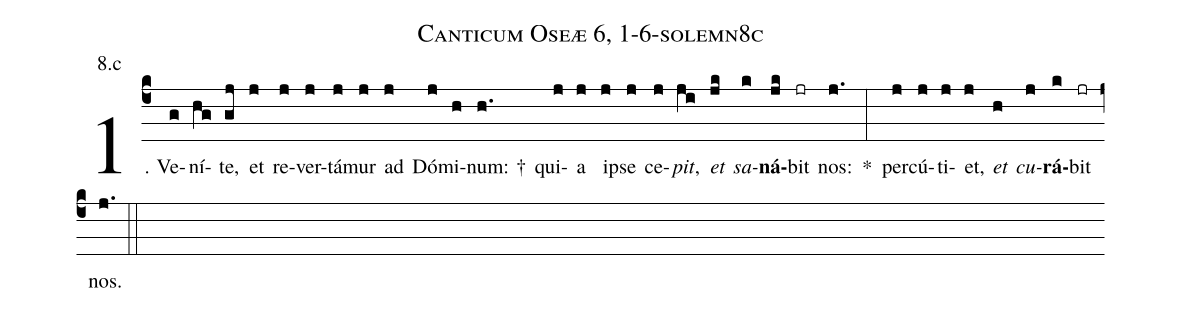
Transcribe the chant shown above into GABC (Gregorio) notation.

name: Canticum Oseæ 6, 1-6-solemn8c;
annotation: 8.c;
%%
(c4)1. Ve(g)ní(hg)te,(gj) et(j) re(j)ver(j)tá(j)mur(j) ad(j) Dó(j)mi(h)num: †(h.) qui(j)a(j) ip(j)se(j) ce(j)<i>pit</i>,(ji) <i>et</i>(jk) <i>sa</i>(k)<b>ná</b>(jk)bit(jr) nos:(j.) *(:) per(j)cú(j)ti(j)et,(j) <i>et</i>(h) <i>cu</i>(j)<b>rá</b>(k)bit(jr) nos.(j.) (::)
